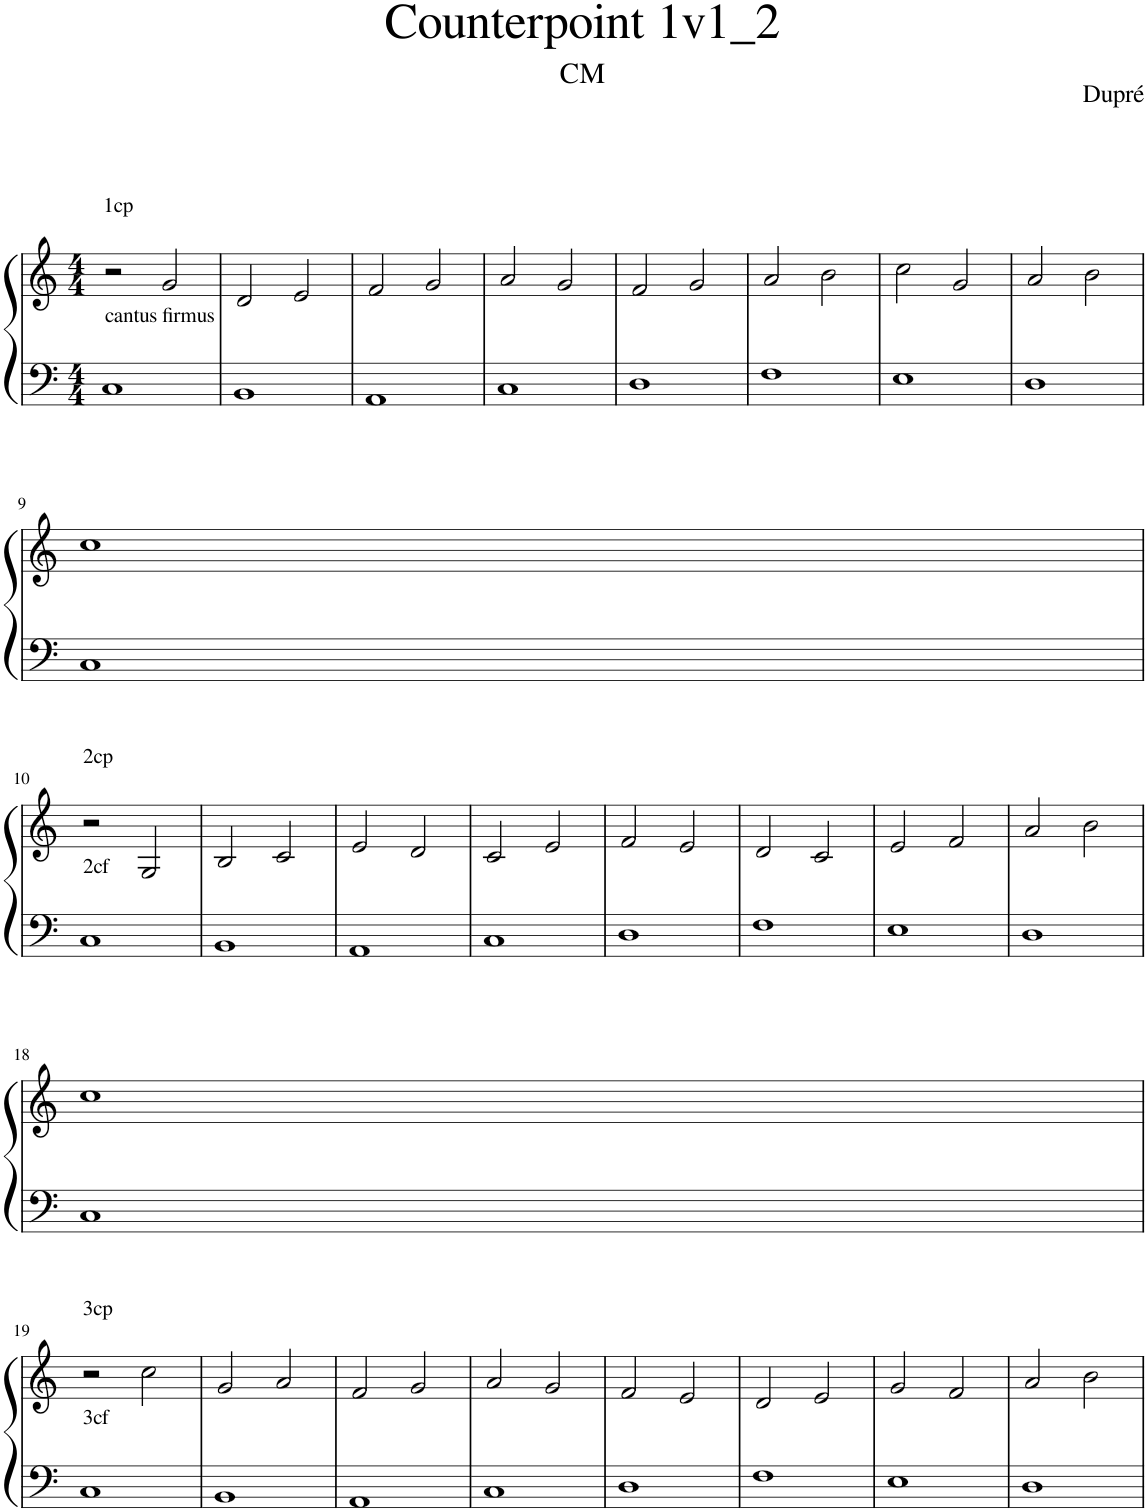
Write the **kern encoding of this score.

**kern	**kern
*part1	*part1
*staff2	*staff1
*I"Piano	*
*I'Pno.	*
*clefF4	*clefG2
*k[]	*k[]
*M4/4	*M4/4
=1	=1
!	!LO:TX:a:t=1cp
!LO:TX:a:t=cantus firmus	!
1C	2r
.	2g/
=2	=2
1BB	2d/
.	2e/
=3	=3
1AA	2f/
.	2g/
=4	=4
1C	2a/
.	2g/
=5	=5
1D	2f/
.	2g/
=6	=6
1F	2a/
.	2b\
=7	=7
1E	2cc\
.	2g/
=8	=8
1D	2a/
.	2b\
!!LO:LB:g=z
=9	=9
1C	1cc
!!LO:LB:g=z
=10	=10
!	!LO:TX:a:t=2cp
!LO:TX:a:t=2cf	!
1C	2r
.	2G/
=11	=11
1BB	2B/
.	2c/
=12	=12
1AA	2e/
.	2d/
=13	=13
1C	2c/
.	2e/
=14	=14
1D	2f/
.	2e/
=15	=15
1F	2d/
.	2c/
=16	=16
1E	2e/
.	2f/
=17	=17
1D	2a/
.	2b\
!!LO:LB:g=z
=18	=18
1C	1cc
!!LO:LB:g=z
=19	=19
!	!LO:TX:a:t=3cp
!LO:TX:a:t=3cf	!
1C	2r
.	2cc\
=20	=20
1BB	2g/
.	2a/
=21	=21
1AA	2f/
.	2g/
=22	=22
1C	2a/
.	2g/
=23	=23
1D	2f/
.	2e/
=24	=24
1F	2d/
.	2e/
=25	=25
1E	2g/
.	2f/
=26	=26
1D	2a/
.	2b\
=	=
*-	*-
